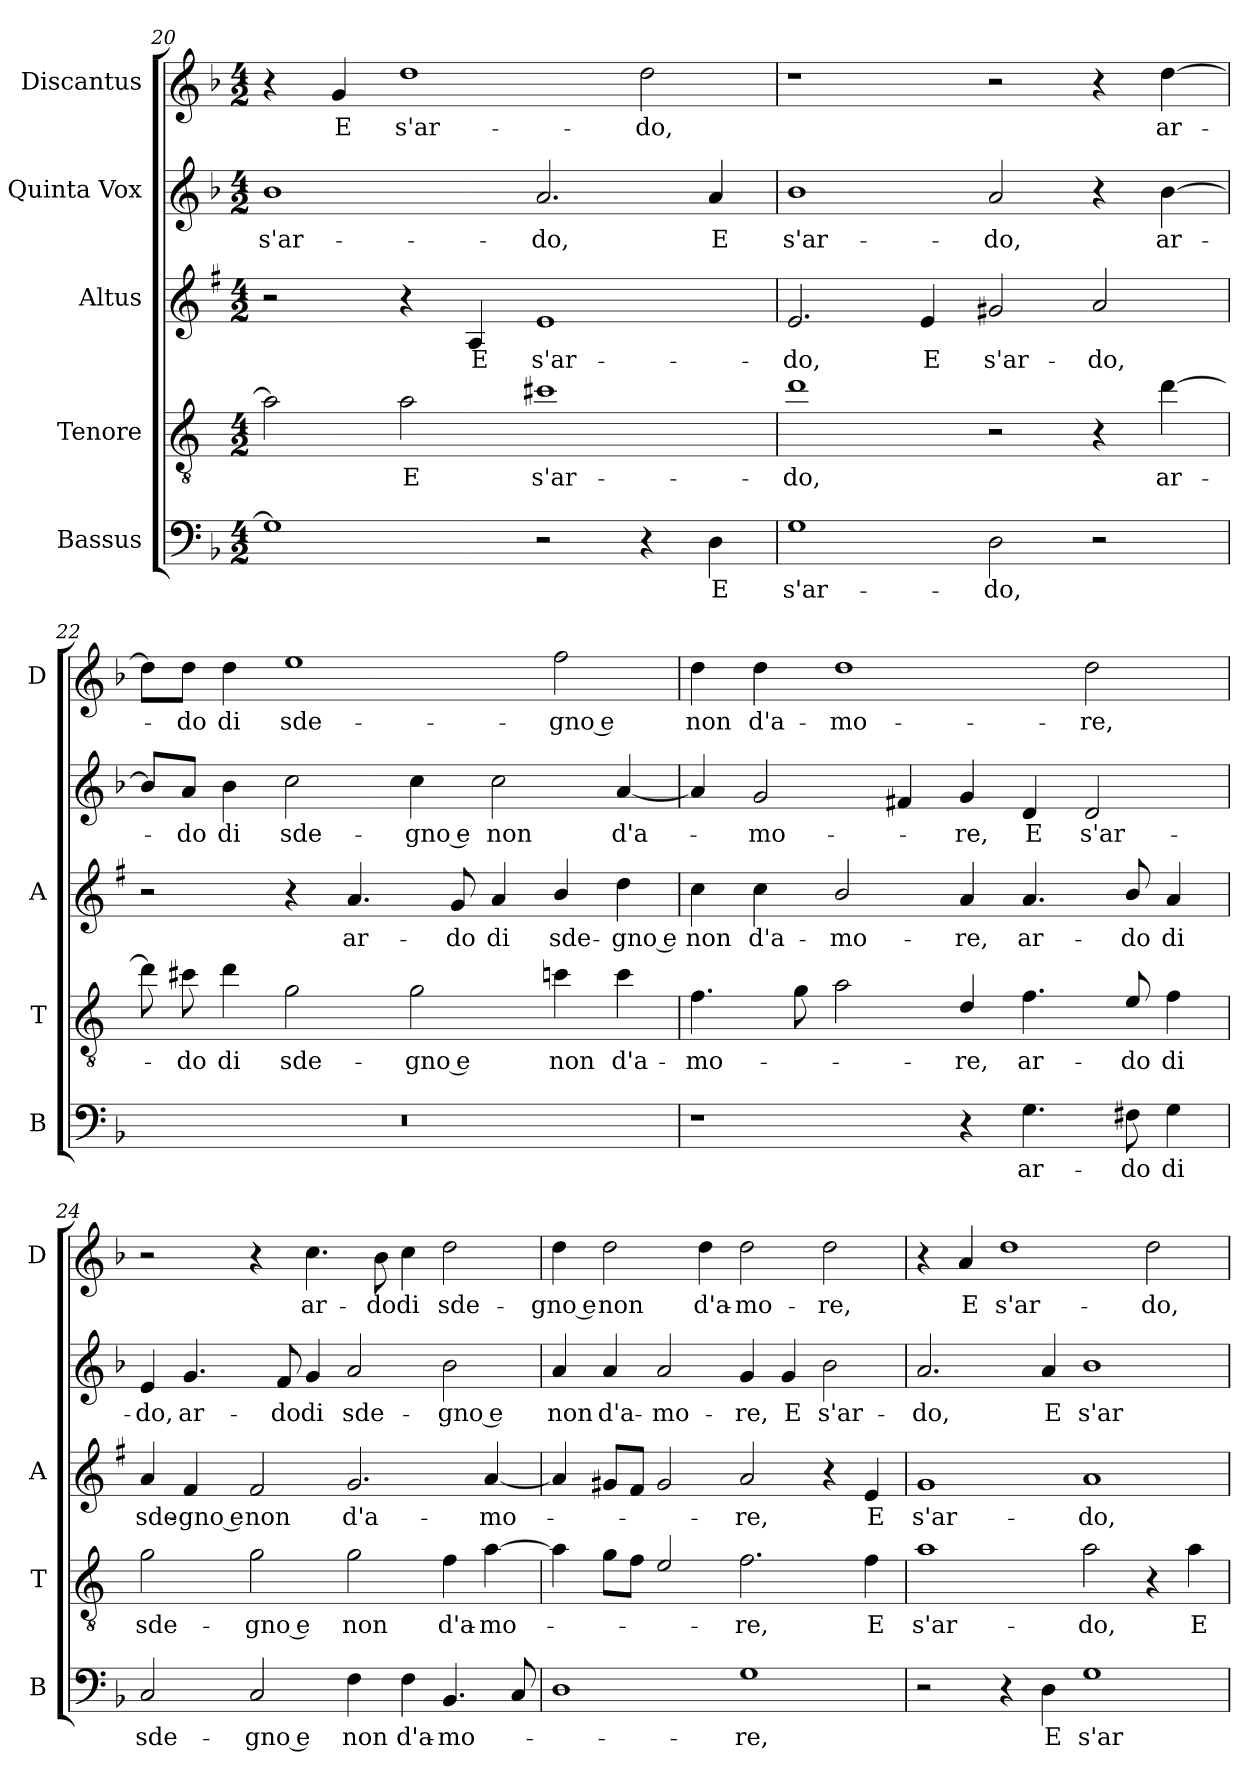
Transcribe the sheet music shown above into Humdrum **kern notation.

**kern	**text	**kern	**text	**kern	**text	**kern	**text	**kern	**text
*part5	*part5	*part4	*part4	*part3	*part3	*part2	*part2	*part1	*part1
*staff5	*staff5	*staff4	*staff4	*staff3	*staff3	*staff2	*staff2	*staff1	*staff1
*I"Bassus	*	*I"Tenore	*	*I"Altus	*	*I"Quinta Vox	*	*I"Discantus	*
*I'B	*	*I'T	*	*I'A	*	*	*	*I'D	*
!!LO:LB:g=z
*clefF4	*	*clefGv2	*	*clefG2	*	*clefG2	*	*clefG2	*
*	*	*ITrd4c7	*	*ITrd1c2	*	*	*	*	*
*k[b-]	*	*k[b-]	*	*k[b-]	*	*k[b-]	*	*k[b-]	*
*F:	*	*F:	*	*F:	*	*F:	*	*F:	*
*M4/2	*	*M4/2	*	*M4/2	*	*M4/2	*	*M4/2	*
=20	=20	=20	=20	=20	=20	=20	=20	=20	=20
!	!	!	!	!	!	!	!LO:LY:b	!	!
1G]	.	2d\]	.	2r	.	1b-	s'ar-	4r	.
!	!	!	!	!	!	!	!	!	!LO:LY:b
.	.	.	.	.	.	.	.	4g/	E
!	!	!	!LO:LY:b	!	!	!	!	!	!LO:LY:b
.	.	2d\	E	4r	.	.	.	1dd	s'ar-
!	!	!	!	!	!LO:LY:b	!	!	!	!
.	.	.	.	4G/	E	.	.	.	.
!	!	!	!LO:LY:b	!	!LO:LY:b	!	!LO:LY:b	!	!
2r	.	1f#X	s'ar-	1d	s'ar-	2.a/	-do,	.	.
!	!	!	!	!	!	!	!	!	!LO:LY:b
4r	.	.	.	.	.	.	.	2dd\	-do,
!	!LO:LY:b	!	!	!	!	!	!LO:LY:b	!	!
4D\	E	.	.	.	.	4a/	E	.	.
=21	=21	=21	=21	=21	=21	=21	=21	=21	=21
!	!LO:LY:b	!	!LO:LY:b	!	!LO:LY:b	!	!LO:LY:b	!	!
1G	s'ar-	1g	-do,	2.d/	-do,	1b-	s'ar-	1r	.
!	!	!	!	!	!LO:LY:b	!	!	!	!
.	.	.	.	4d/	E	.	.	.	.
!	!LO:LY:b	!	!	!	!LO:LY:b	!	!LO:LY:b	!	!
2D\	-do,	2r	.	2f#X/	s'ar-	2a/	-do,	2r	.
!	!	!	!	!	!LO:LY:b	!	!	!	!
2r	.	4r	.	2g/	-do,	4r	.	4r	.
!	!	!	!LO:LY:b	!	!	!	!LO:LY:b	!	!LO:LY:b
.	.	[4g\	ar-	.	.	[4b-\	ar-	[4dd\	ar-
=22	=22	=22	=22	=22	=22	=22	=22	=22	=22
0r	.	8g\]	.	2r	.	8b-/L]	.	8dd\L]	.
!	!	!	!LO:LY:b	!	!	!	!LO:LY:b	!	!LO:LY:b
.	.	8f#X\	-do	.	.	8a/J	-do	8dd\J	-do
!	!	!	!LO:LY:b	!	!	!	!LO:LY:b	!	!LO:LY:b
.	.	4g\	di	.	.	4b-\	di	4dd\	di
!	!	!	!LO:LY:b	!	!	!	!LO:LY:b	!	!LO:LY:b
.	.	2c\	sde-	4r	.	2cc\	sde-	1ee	sde-
!	!	!	!	!	!LO:LY:b	!	!	!	!
.	.	.	.	4.g/	ar-	.	.	.	.
!	!	!	!LO:LY:b	!	!	!	!LO:LY:b	!	!
.	.	2c\	-gno e	.	.	4cc\	-gno e	.	.
!	!	!	!	!	!LO:LY:b	!	!	!	!
.	.	.	.	8f/	-do	.	.	.	.
!	!	!	!	!	!LO:LY:b	!	!LO:LY:b	!	!
.	.	.	.	4g/	di	2cc\	non	.	.
!	!	!	!LO:LY:b	!	!LO:LY:b	!	!	!	!LO:LY:b
.	.	4fn\	non	4a/	sde-	.	.	2ff\	-gno e
!	!	!	!LO:LY:b	!	!LO:LY:b	!	!LO:LY:b	!	!
.	.	4f\	d'a-	4cc\	-gno e	[4a/	d'a-	.	.
=23	=23	=23	=23	=23	=23	=23	=23	=23	=23
!	!	!	!LO:LY:b	!	!LO:LY:b	!	!	!	!LO:LY:b
1r	.	4.B-\	-mo-	4b-\	non	4a/]	.	4dd\	non
!	!	!	!	!	!LO:LY:b	!	!LO:LY:b	!	!LO:LY:b
.	.	.	.	4b-\	d'a-	2g/	-mo-	4dd\	d'a-
.	.	8c\	.	.	.	.	.	.	.
!	!	!	!	!	!LO:LY:b	!	!	!	!LO:LY:b
.	.	2d\	.	2a/	-mo-	.	.	1dd	-mo-
.	.	.	.	.	.	4f#X/	.	.	.
!	!	!	!LO:LY:b	!	!LO:LY:b	!	!LO:LY:b	!	!
4r	.	4G/	-re,	4g/	-re,	4g/	-re,	.	.
!	!LO:LY:b	!	!LO:LY:b	!	!LO:LY:b	!	!LO:LY:b	!	!
4.G\	ar-	4.B-\	ar-	4.g/	ar-	4d/	E	.	.
!	!	!	!	!	!	!	!LO:LY:b	!	!LO:LY:b
.	.	.	.	.	.	2d/	s'ar-	2dd\	-re,
!	!LO:LY:b	!	!LO:LY:b	!	!LO:LY:b	!	!	!	!
8F#X\	-do	8A/	-do	8a/	-do	.	.	.	.
!	!LO:LY:b	!	!LO:LY:b	!	!LO:LY:b	!	!	!	!
4G\	di	4B-\	di	4g/	di	.	.	.	.
!!LO:PB:g=z
=24	=24	=24	=24	=24	=24	=24	=24	=24	=24
!	!LO:LY:b	!	!LO:LY:b	!	!LO:LY:b	!	!LO:LY:b	!	!
2C/	sde-	2c\	sde-	4g/	sde-	4e/	-do,	2r	.
!	!	!	!	!	!LO:LY:b	!	!LO:LY:b	!	!
.	.	.	.	4e/	-gno e	4.g/	ar-	.	.
!	!LO:LY:b	!	!LO:LY:b	!	!LO:LY:b	!	!	!	!
2C/	-gno e	2c\	-gno e	2e/	non	.	.	4r	.
!	!	!	!	!	!	!	!LO:LY:b	!	!
.	.	.	.	.	.	8f/	-do	.	.
!	!	!	!	!	!	!	!LO:LY:b	!	!LO:LY:b
.	.	.	.	.	.	4g/	di	4.cc\	ar-
!	!LO:LY:b	!	!LO:LY:b	!	!LO:LY:b	!	!LO:LY:b	!	!
4F\	non	2c\	non	2.f/	d'a-	2a/	sde-	.	.
!	!	!	!	!	!	!	!	!	!LO:LY:b
.	.	.	.	.	.	.	.	8b-\	-do
!	!LO:LY:b	!	!	!	!	!	!	!	!LO:LY:b
4F\	d'a-	.	.	.	.	.	.	4cc\	di
!	!LO:LY:b	!	!LO:LY:b	!	!	!	!LO:LY:b	!	!LO:LY:b
4.BB-/	-mo-	4B-\	d'a-	.	.	2b-\	-gno e	2dd\	sde-
!	!	!	!LO:LY:b	!	!LO:LY:b	!	!	!	!
.	.	[4d\	-mo-	[4g/	-mo-	.	.	.	.
8C/	.	.	.	.	.	.	.	.	.
=25	=25	=25	=25	=25	=25	=25	=25	=25	=25
!	!	!	!	!	!	!	!LO:LY:b	!	!LO:LY:b
1D	.	4d\]	.	4g/]	.	4a/	non	4dd\	-gno e
!	!	!	!	!	!	!	!LO:LY:b	!	!LO:LY:b
.	.	8c\L	.	8f#X/L	.	4a/	d'a-	2dd\	non
.	.	8B-\J	.	8e/J	.	.	.	.	.
!	!	!	!	!	!	!	!LO:LY:b	!	!
.	.	2A/	.	2f#/	.	2a/	-mo-	.	.
!	!	!	!	!	!	!	!	!	!LO:LY:b
.	.	.	.	.	.	.	.	4dd\	d'a-
!	!LO:LY:b	!	!LO:LY:b	!	!LO:LY:b	!	!LO:LY:b	!	!LO:LY:b
1G	-re,	2.B-\	-re,	2g/	-re,	4g/	-re,	2dd\	-mo-
!	!	!	!	!	!	!	!LO:LY:b	!	!
.	.	.	.	.	.	4g/	E	.	.
!	!	!	!	!	!	!	!LO:LY:b	!	!LO:LY:b
.	.	.	.	4r	.	2b-\	s'ar-	2dd\	-re,
!	!	!	!LO:LY:b	!	!LO:LY:b	!	!	!	!
.	.	4B-\	E	4d/	E	.	.	.	.
=26	=26	=26	=26	=26	=26	=26	=26	=26	=26
!	!	!	!LO:LY:b	!	!LO:LY:b	!	!LO:LY:b	!	!
2r	.	1d	s'ar-	1f	s'ar-	2.a/	-do,	4r	.
!	!	!	!	!	!	!	!	!	!LO:LY:b
.	.	.	.	.	.	.	.	4a/	E
!	!	!	!	!	!	!	!	!	!LO:LY:b
4r	.	.	.	.	.	.	.	1dd	s'ar-
!	!LO:LY:b	!	!	!	!	!	!LO:LY:b	!	!
4D\	E	.	.	.	.	4a/	E	.	.
!	!LO:LY:b	!	!LO:LY:b	!	!LO:LY:b	!	!LO:LY:b	!	!
1G	s'ar-	2d\	-do,	1g	-do,	1b-	s'ar-	.	.
!	!	!	!	!	!	!	!	!	!LO:LY:b
.	.	4r	.	.	.	.	.	2dd\	-do,
!	!	!	!LO:LY:b	!	!	!	!	!	!
.	.	4d\	E	.	.	.	.	.	.
=	=	=	=	=	=	=	=	=	=
*-	*-	*-	*-	*-	*-	*-	*-	*-	*-
